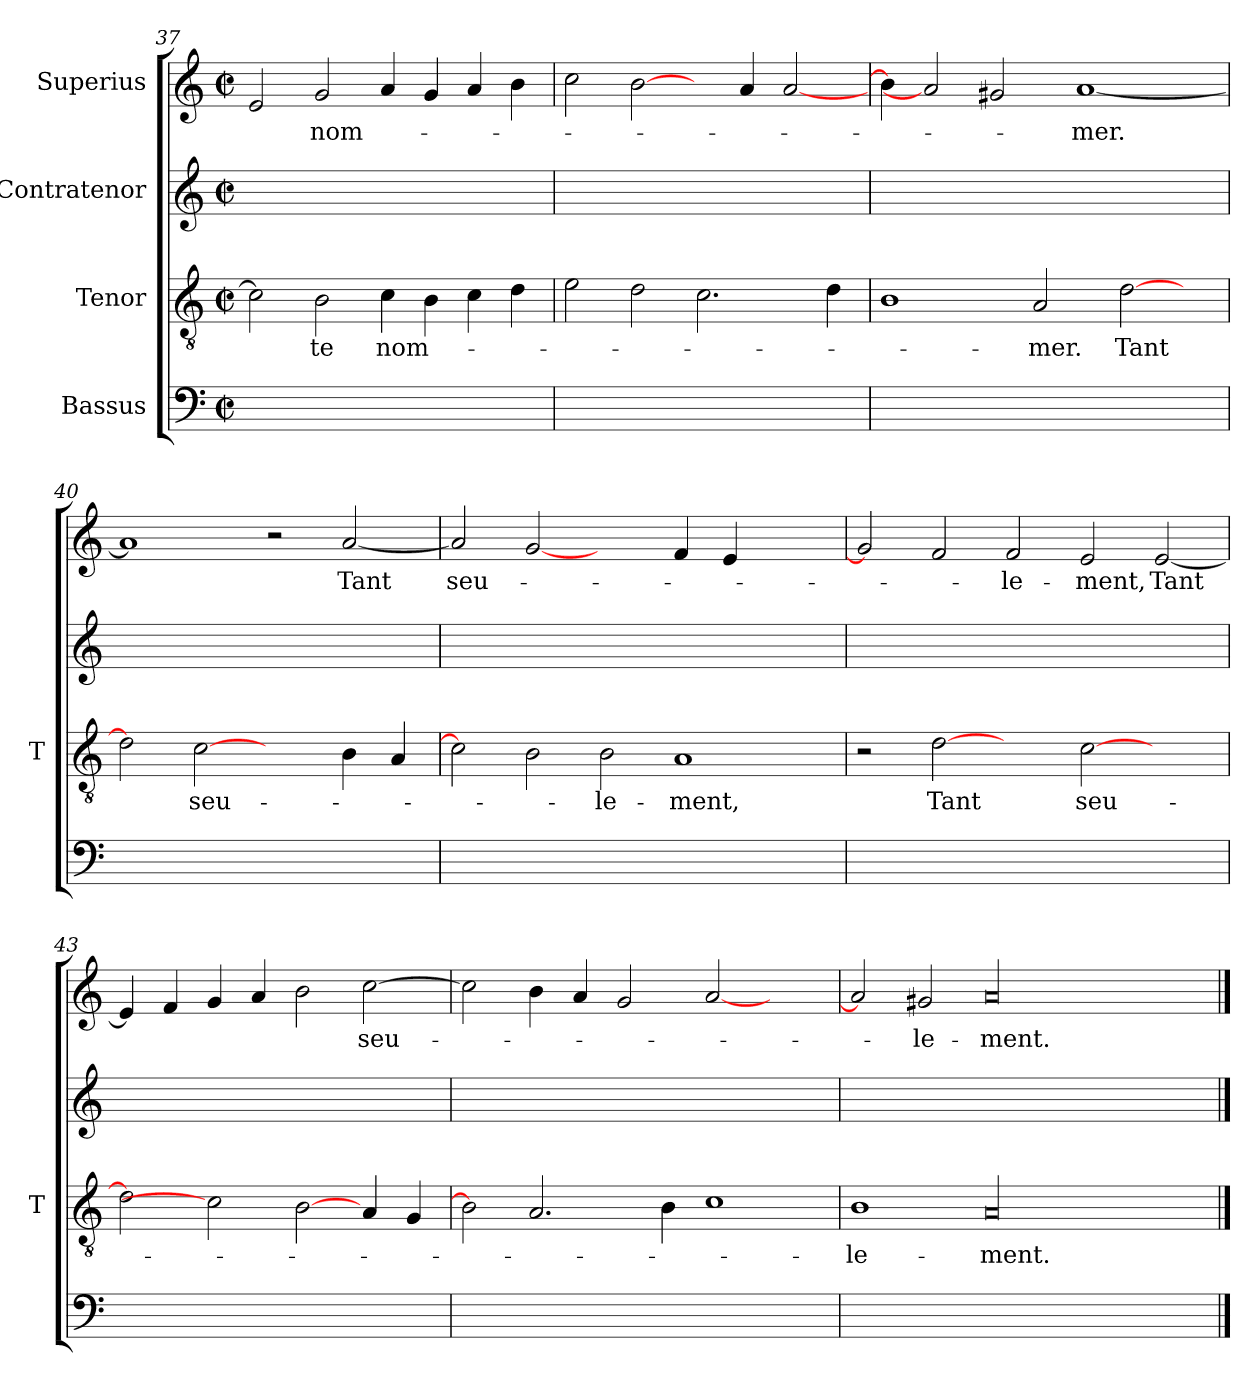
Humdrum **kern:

**kern	**kern	**text	**kern	**kern	**text
*part4	*part3	*part3	*part2	*part1	*part1
*staff4	*staff3	*staff3	*staff2	*staff1	*staff1
*I"Bassus	*I"Tenor	*	*I"Contratenor	*I"Superius	*
*	*I'T	*	*	*	*
*clefF4	*clefGv2	*	*clefG2	*clefG2	*
*k[]	*k[]	*	*k[]	*k[]	*
*C:	*C:	*	*C:	*C:	*
*M2/2	*M2/2	*	*M2/2	*M2/2	*
*met(c|)	*met(c|)	*	*met(c|)	*met(c|)	*
=37	=37	=37	=37	=37	=37
1ryy	2c]	.	1ryy	2e	.
.	2B	-te	.	2g	nom-
1ryy	4c	nom-	1ryy	4a	.
.	4B	.	.	4g	.
.	4c	.	.	4a	.
.	4d	.	.	4b	.
=38	=38	=38	=38	=38	=38
1ryy	2e	.	1ryy	2cc	.
.	2d	.	.	[2b	.
1ryy	2.c	.	1ryy	4ryy	.
.	.	.	.	4a	.
.	.	.	.	[2a	.
.	4d	.	.	.	.
=39	=39	=39	=39	=39	=39
1ryy	1B	.	1ryy	4b]	.
.	.	.	.	2a]	.
.	.	.	.	2g#X	.
1ryy	2A	-mer.	1ryy	.	.
.	.	.	.	[1a	-mer.
.	[2d	-Tant	.	.	.
4ryy	4ryy	.	4ryy	.	.
=40	=40	=40	=40	=40	=40
1ryy	2d]	.	1ryy	1a]	.
.	[2c	seu-	.	.	.
1ryy	2ryy	.	1ryy	2r	.
.	4B	.	.	[2a	-Tant
.	4A	.	.	.	.
!!LO:LB:g=z
=41	=41	=41	=41	=41	=41
1ryy	2c]	.	1ryy	2a]	seu-
.	2B	.	.	[2g	.
1ryy	2B	le-	1ryy	2ryy	.
.	1A	-ment,	.	4f	.
.	.	.	.	4e	.
2ryy	.	.	2ryy	2ryy	.
=42	=42	=42	=42	=42	=42
1ryy	2r	.	1ryy	2g]	.
.	[2d	-Tant	.	2f	.
1ryy	2ryy	.	1ryy	2f	le-
.	[2c	seu-	.	2e	-ment,
2ryy	2ryy	.	2ryy	[2e	-Tant
=43	=43	=43	=43	=43	=43
1ryy	2d]	.	1ryy	4e]	.
.	.	.	.	4f	.
.	2c]	.	.	4g	.
.	.	.	.	4a	.
1ryy	[2B	.	1ryy	2b	.
.	4A	.	.	[2cc	seu-
.	4G	.	.	.	.
=44	=44	=44	=44	=44	=44
1ryy	2B]	.	1ryy	2cc]	.
.	2.A	.	.	4b	.
.	.	.	.	4a	.
1ryy	.	.	1ryy	2g	.
.	4B	.	.	.	.
.	1c	.	.	[2a	.
2ryy	.	.	2ryy	2ryy	.
=45	=45	=45	=45	=45	=45
1ryy	1B	le-	1ryy	2a]	.
.	.	.	.	2g#X	le-
00ryy	00A	-ment.	00ryy	00a	-ment.
==	==	==	==	==	==
*-	*-	*-	*-	*-	*-
